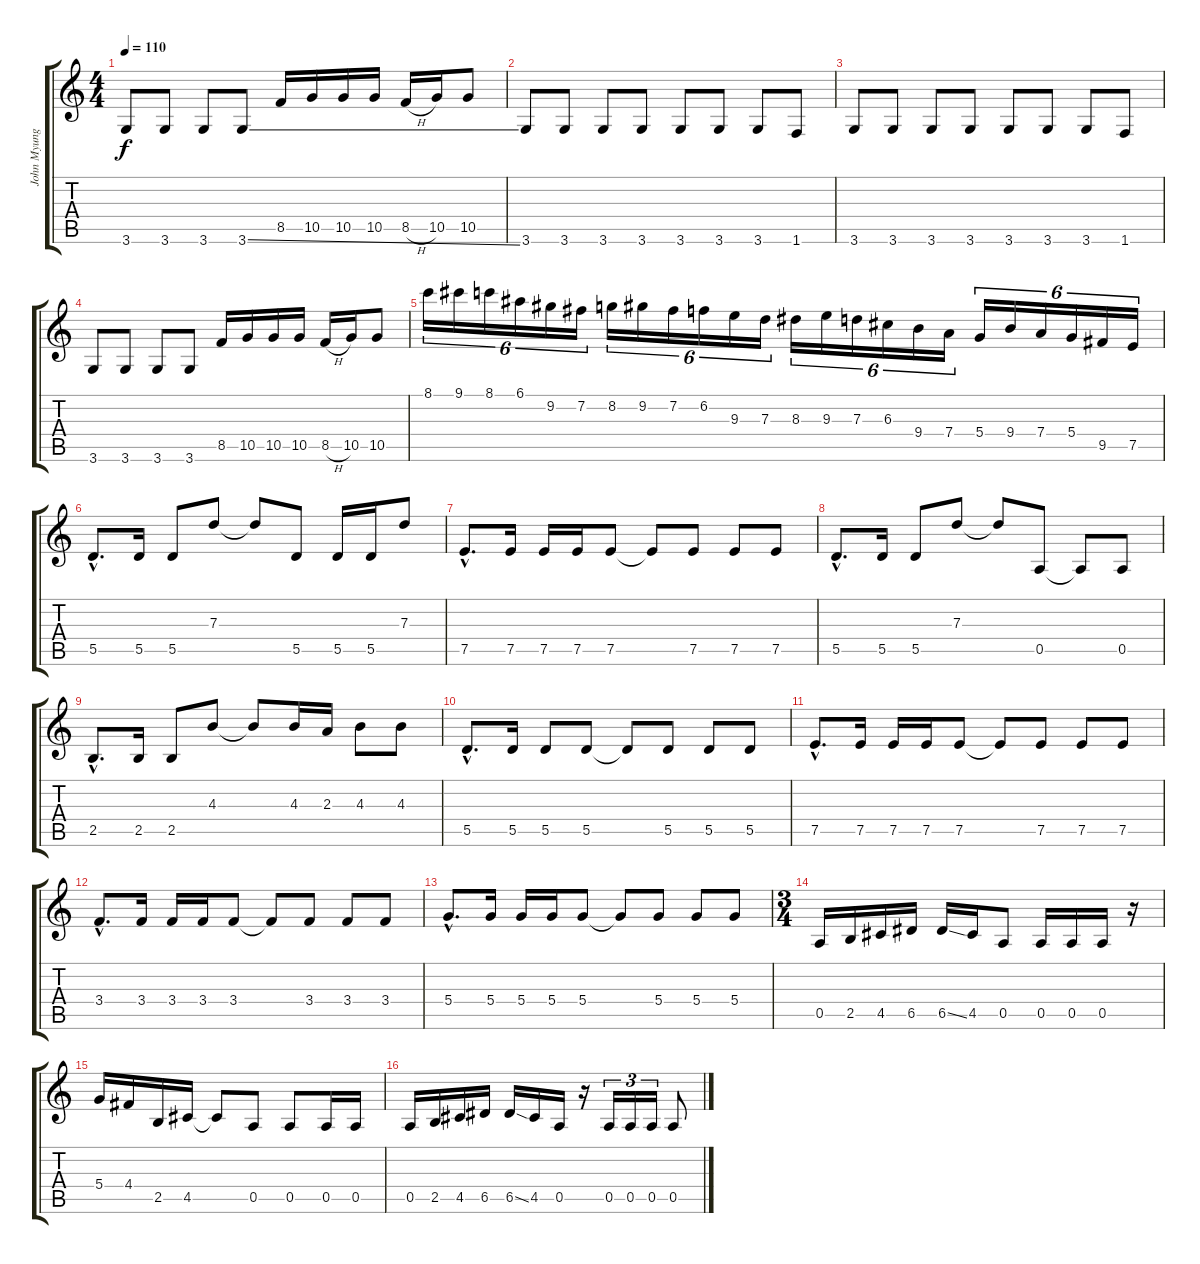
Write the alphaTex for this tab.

\track ("John Myung - Bass" "John Myung") {instrument electricbassfinger}
\staff {score tabs}
\tuning (E4 B3 G3 D3 A2 E2) {hide}
\ts (4 4)
\tempo 110
\clef g2
\ks c
3.6.8{dy f} 3.6.8 3.6.8 3.6{ss}.8 8.5.16 10.5.16 10.5.16 10.5.16 8.5{h}.16 10.5.16 10.5.8 |
3.6.8 3.6.8 3.6.8 3.6.8 3.6.8 3.6.8 3.6.8 1.6.8 |
3.6.8 3.6.8 3.6.8 3.6.8 3.6.8 3.6.8 3.6.8 1.6.8 |
3.6.8 3.6.8 3.6.8 3.6.8 8.5.16 10.5.16 10.5.16 10.5.16 8.5{h}.16 10.5.16 10.5.8 |
8.1.16{tu (6 4)} 9.1.16{tu (6 4)} 8.1.16{tu (6 4)} 6.1.16{tu (6 4)} 9.2.16{tu (6 4)} 7.2.16{tu (6 4)} 8.2.16{tu (6 4)} 9.2.16{tu (6 4)} 7.2.16{tu (6 4)} 6.2.16{tu (6 4)} 9.3.16{tu (6 4)} 7.3.16{tu (6 4)} 8.3.16{tu (6 4)} 9.3.16{tu (6 4)} 7.3.16{tu (6 4)} 6.3.16{tu (6 4)} 9.4.16{tu (6 4)} 7.4.16{tu (6 4)} 5.4.16{tu (6 4)} 9.4.16{tu (6 4)} 7.4.16{tu (6 4)} 5.4.16{tu (6 4)} 9.5.16{tu (6 4)} 7.5.16{tu (6 4)} |
5.5{hac}.8{d} 5.5.16 5.5.8 7.3.8 7.3{t}.8 5.5.8 5.5.16 5.5.16 7.3.8 |
7.5{hac}.8{d} 7.5.16 7.5.16 7.5.16 7.5.8 7.5{t}.8 7.5.8 7.5.8 7.5.8 |
5.5{hac}.8{d} 5.5.16 5.5.8 7.3.8 7.3{t}.8 0.5.8 0.5{t}.8 0.5.8 |
2.5{hac}.8{d} 2.5.16 2.5.8 4.3.8 4.3{t}.8 4.3.16 2.3.16 4.3.8 4.3.8 |
5.5{hac}.8{d} 5.5.16 5.5.8 5.5.8 5.5{t}.8 5.5.8 5.5.8 5.5.8 |
7.5{hac}.8{d} 7.5.16 7.5.16 7.5.16 7.5.8 7.5{t}.8 7.5.8 7.5.8 7.5.8 |
3.4{hac}.8{d} 3.4.16 3.4.16 3.4.16 3.4.8 3.4{t}.8 3.4.8 3.4.8 3.4.8 |
5.4{hac}.8{d} 5.4.16 5.4.16 5.4.16 5.4.8 5.4{t}.8 5.4.8 5.4.8 5.4.8 |
\ts (3 4)
0.5.16 2.5.16 4.5.16 6.5.16 6.5{ss}.16 4.5.16 0.5.8 0.5.16 0.5.16 0.5.16 r.16 |
5.4.16 4.4.16 2.5.16 4.5.16 4.5{t}.8 0.5.8 0.5.8 0.5.16 0.5.16 |
0.5.16 2.5.16 4.5.16 6.5.16 6.5{ss}.16 4.5.16 0.5.16 r.16 0.5.16{tu (3 2)} 0.5.16{tu (3 2)} 0.5.16{tu (3 2)} 0.5.8
